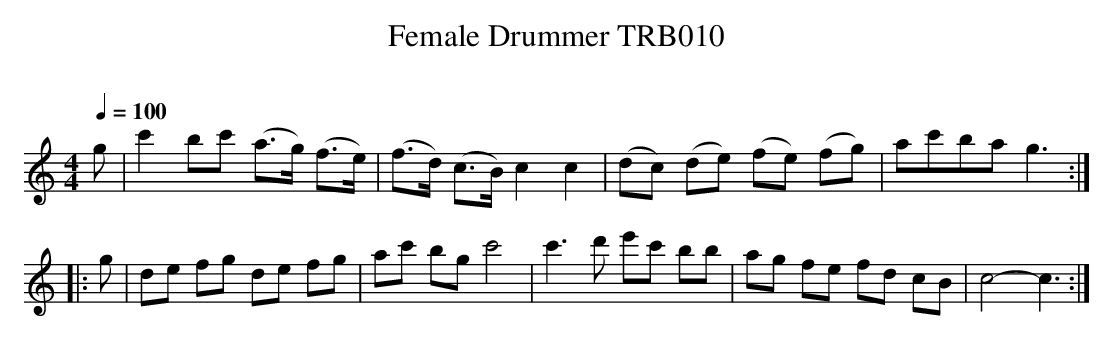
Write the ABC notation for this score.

X:1
T:Female Drummer TRB010
Q:1/4=100
L:1/8
M:4/4
O:
K:C
g | c'2 bc' (a>g) (f>e) | (f>d) (c>B) c2 c2 | (dc) (de) (fe) (fg) | ac'ba g3 :|
|:g | de fg de fg | ac' bg c'4 | c'3 d' e'c' bb | ag fe fd cB | c4- c3 :|
